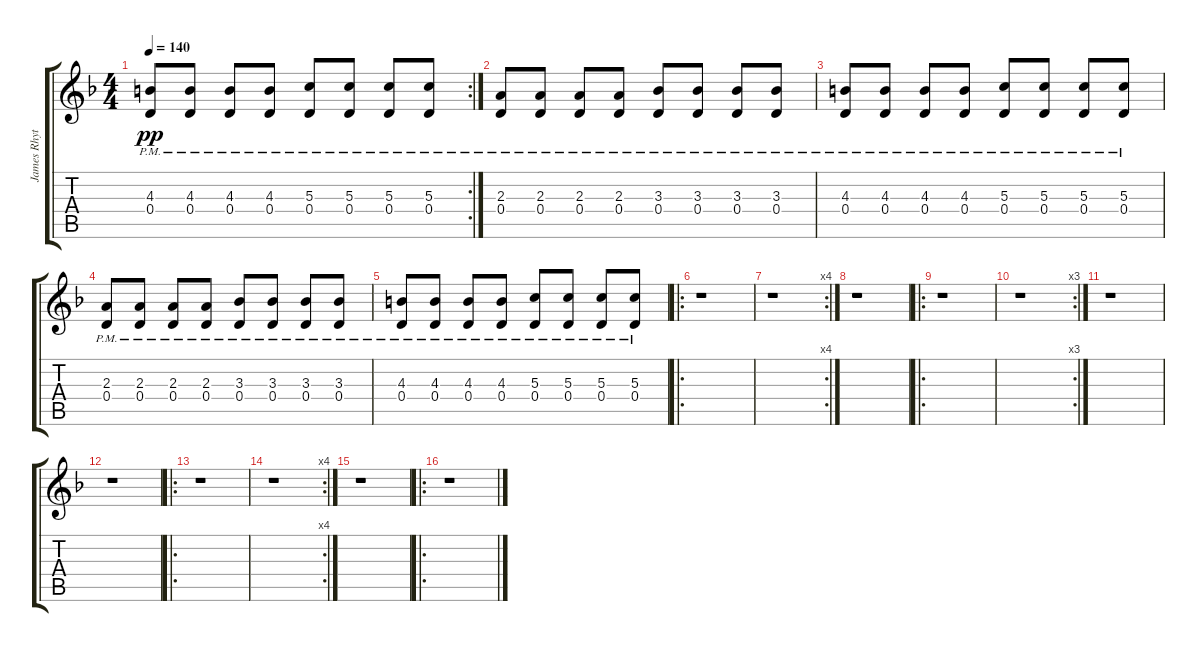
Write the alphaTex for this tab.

\track ("James Rhythm w/dist" "James Rhyt") {instrument distortionguitar}
\staff {score tabs}
\tuning (E4 B3 G3 D3 A2 E2) {hide}
\rc 2
\ts (4 4)
\tempo 140
\clef g2
\ks f
(4.3{pm} 0.4{pm}).8{dy pp} (4.3{pm} 0.4{pm}).8 (4.3{pm} 0.4{pm}).8 (4.3{pm} 0.4{pm}).8 (5.3{pm} 0.4{pm}).8 (5.3{pm} 0.4{pm}).8 (5.3{pm} 0.4{pm}).8 (5.3{pm} 0.4{pm}).8 |
(2.3{pm} 0.4{pm}).8 (2.3{pm} 0.4{pm}).8 (2.3{pm} 0.4{pm}).8 (2.3{pm} 0.4{pm}).8 (3.3{pm} 0.4{pm}).8 (3.3{pm} 0.4{pm}).8 (3.3{pm} 0.4{pm}).8 (3.3{pm} 0.4{pm}).8 |
(4.3{pm} 0.4{pm}).8 (4.3{pm} 0.4{pm}).8 (4.3{pm} 0.4{pm}).8 (4.3{pm} 0.4{pm}).8 (5.3{pm} 0.4{pm}).8 (5.3{pm} 0.4{pm}).8 (5.3{pm} 0.4{pm}).8 (5.3{pm} 0.4{pm}).8 |
(2.3{pm} 0.4{pm}).8 (2.3{pm} 0.4{pm}).8 (2.3{pm} 0.4{pm}).8 (2.3{pm} 0.4{pm}).8 (3.3{pm} 0.4{pm}).8 (3.3{pm} 0.4{pm}).8 (3.3{pm} 0.4{pm}).8 (3.3{pm} 0.4{pm}).8 |
(4.3{pm} 0.4{pm}).8 (4.3{pm} 0.4{pm}).8 (4.3{pm} 0.4{pm}).8 (4.3{pm} 0.4{pm}).8 (5.3{pm} 0.4{pm}).8 (5.3{pm} 0.4{pm}).8 (5.3{pm} 0.4{pm}).8 (5.3{pm} 0.4{pm}).8 |
\ro
r.1 |
\rc 4
r.1 |
r.1 |
\ro
r.1 |
\rc 3
r.1 |
r.1 |
r.1 |
\ro
r.1 |
\rc 4
r.1 |
r.1 |
\ro
r.1
